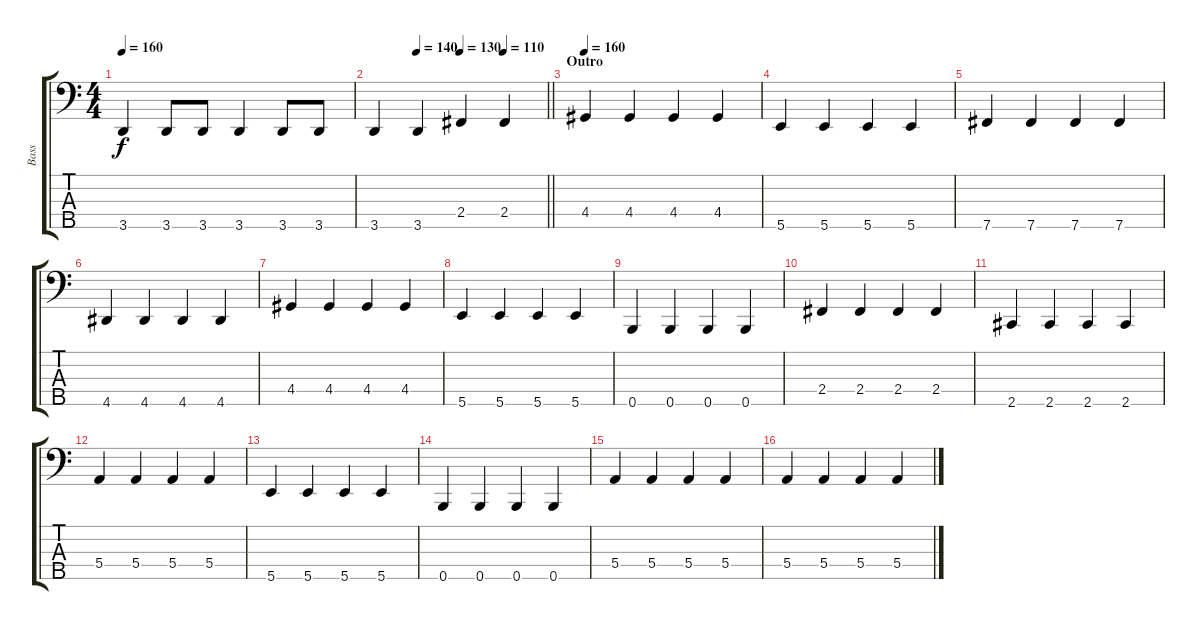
\track ("Bass" "Bass") {instrument electricbassfinger}
\staff {score tabs}
\tuning (G2 D2 A1 E1 B0) {hide}
\ts (4 4)
\tempo 160
\clef f4
\ks c
3.5.4{dy f} 3.5.8 3.5.8 3.5.4 3.5.8 3.5.8 |
\tempo (140 0.25)
\tempo (130 0.5)
\tempo (110 0.75)
\barLineRight lightlight
3.5.4 3.5.4 2.4.4 2.4.4 |
\section ("" "Outro")
\tempo 160
4.4.4 4.4.4 4.4.4 4.4.4 |
5.5.4 5.5.4 5.5.4 5.5.4 |
7.5.4 7.5.4 7.5.4 7.5.4 |
4.5.4 4.5.4 4.5.4 4.5.4 |
4.4.4 4.4.4 4.4.4 4.4.4 |
5.5.4 5.5.4 5.5.4 5.5.4 |
0.5.4 0.5.4 0.5.4 0.5.4 |
2.4.4 2.4.4 2.4.4 2.4.4 |
2.5.4 2.5.4 2.5.4 2.5.4 |
5.4.4 5.4.4 5.4.4 5.4.4 |
5.5.4 5.5.4 5.5.4 5.5.4 |
0.5.4 0.5.4 0.5.4 0.5.4 |
5.4.4 5.4.4 5.4.4 5.4.4 |
5.4.4 5.4.4 5.4.4 5.4.4
